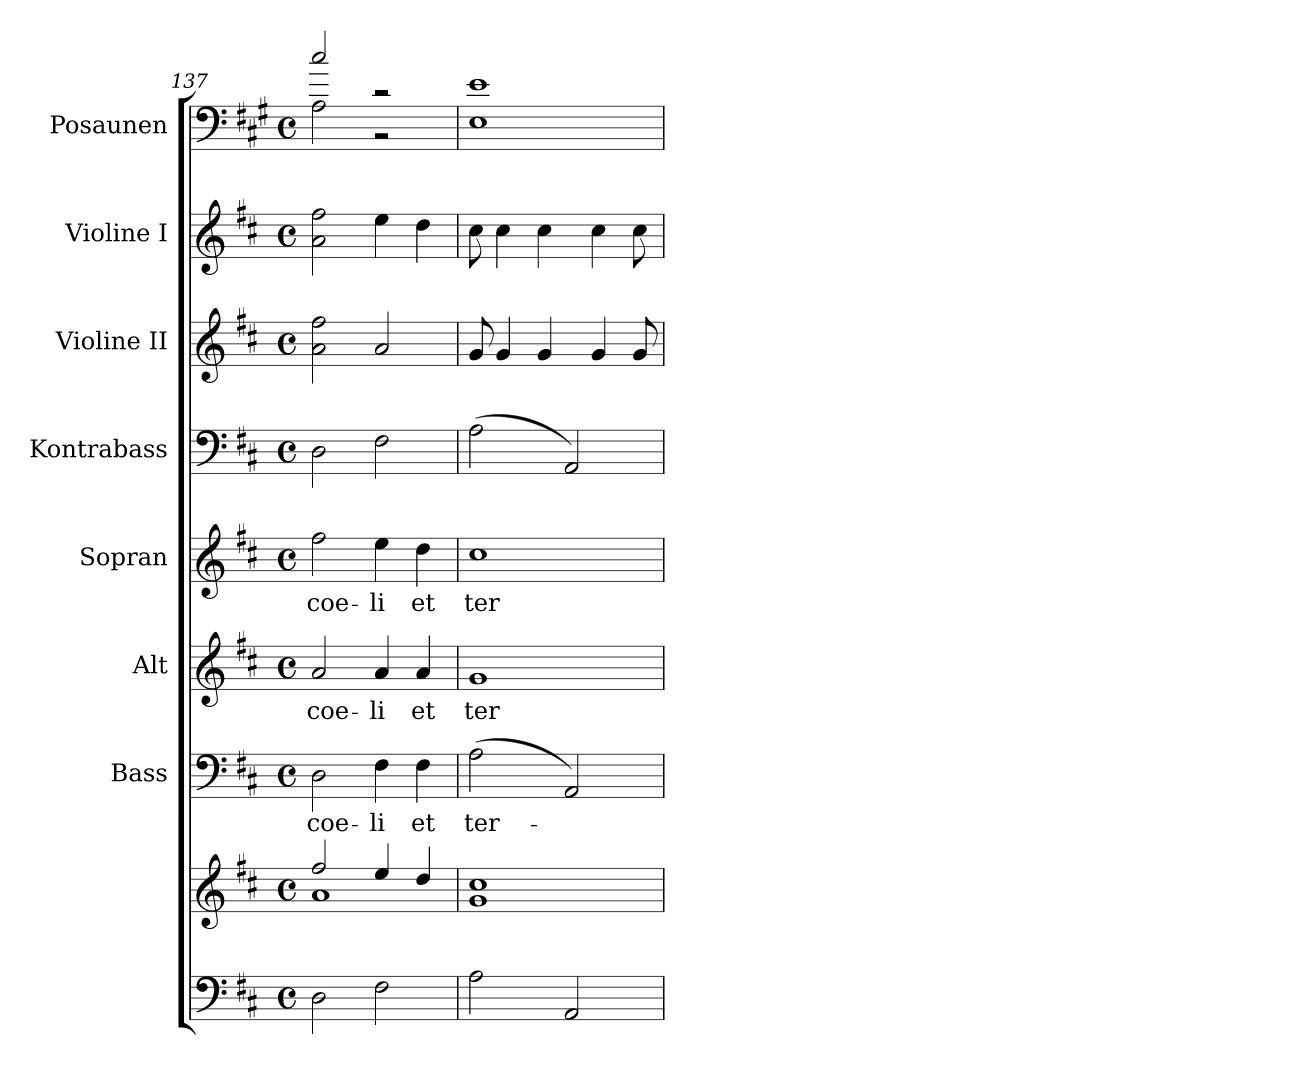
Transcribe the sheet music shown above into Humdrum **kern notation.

**kern	**kern	**kern	**text	**kern	**text	**kern	**text	**kern	**kern	**kern	**kern
*part8	*part8	*part7	*part7	*part6	*part6	*part5	*part5	*part4	*part3	*part2	*part1
*staff9	*staff8	*staff7	*staff7	*staff6	*staff6	*staff5	*staff5	*staff4	*staff3	*staff2	*staff1
*	*	*I"Bass	*	*I"Alt	*	*I"Sopran	*	*I"Kontrabass	*I"Violine II	*I"Violine I	*I"Posaunen
*	*	*I'B.	*	*I'A.	*	*I'S.	*	*I'Kb.	*I'Vl. II	*I'Vl. I	*I'Pos.
*clefF4	*clefG2	*clefF4	*	*clefG2	*	*clefG2	*	*clefF4	*clefG2	*clefG2	*clefF4
*	*	*	*	*	*	*	*	*ITrd7c12	*	*	*ITrd4c7
*k[f#c#]	*k[f#c#]	*k[f#c#]	*	*k[f#c#]	*	*k[f#c#]	*	*k[f#c#]	*k[f#c#]	*k[f#c#]	*k[f#c#]
*D:	*D:	*D:	*	*D:	*	*D:	*	*D:	*D:	*D:	*D:
*M4/4	*M4/4	*M4/4	*	*M4/4	*	*M4/4	*	*M4/4	*M4/4	*M4/4	*M4/4
*met(c)	*met(c)	*met(c)	*	*met(c)	*	*met(c)	*	*met(c)	*met(c)	*met(c)	*met(c)
=137	=137	=137	=137	=137	=137	=137	=137	=137	=137	=137	=137
*	*^	*	*	*	*	*	*	*	*	*	*
!	!	!	!	!LO:LY:b	!	!LO:LY:b	!	!LO:LY:b	!	!	!	!
*	*	*	*	*	*	*	*	*	*	*	*	*^
2D\	2ff#/	1a	2D\	coe-	2a/	coe-	2ff#\	coe-	2DD\	2a\ 2ff#\	2a\ 2ff#\	2f#/	2D\
!	!	!	!	!LO:LY:b	!	!LO:LY:b	!	!LO:LY:b	!	!	!	!	!
2F#\	4ee/	.	4F#\	-li	4a/	-li	4ee\	-li	2FF#\	2a/	4ee\	2r	2r
!	!	!	!	!LO:LY:b	!	!LO:LY:b	!	!LO:LY:b	!	!	!	!	!
.	4dd/	.	4F#\	et	4a/	et	4dd\	et	.	.	4dd\	.	.
=138	=138	=138	=138	=138	=138	=138	=138	=138	=138	=138	=138	=138	=138
!	!	!	!	!LO:LY:b	!	!LO:LY:b	!	!LO:LY:b	!	!	!	!	!
2A\	1cc#	1g	(>2A\	ter-	1g	ter-	1cc#	ter-	(>2AA\	8g/	8cc#\	1A	1AA
.	.	.	.	.	.	.	.	.	.	4g/	4cc#\	.	.
.	.	.	.	.	.	.	.	.	.	4g/	4cc#\	.	.
2AA/	.	.	2AA/)	.	.	.	.	.	2AAA/)	.	.	.	.
.	.	.	.	.	.	.	.	.	.	4g/	4cc#\	.	.
.	.	.	.	.	.	.	.	.	.	8g/	8cc#\	.	.
*	*v	*v	*	*	*	*	*	*	*	*	*	*v	*v
=	=	=	=	=	=	=	=	=	=	=	=
*-	*-	*-	*-	*-	*-	*-	*-	*-	*-	*-	*-
